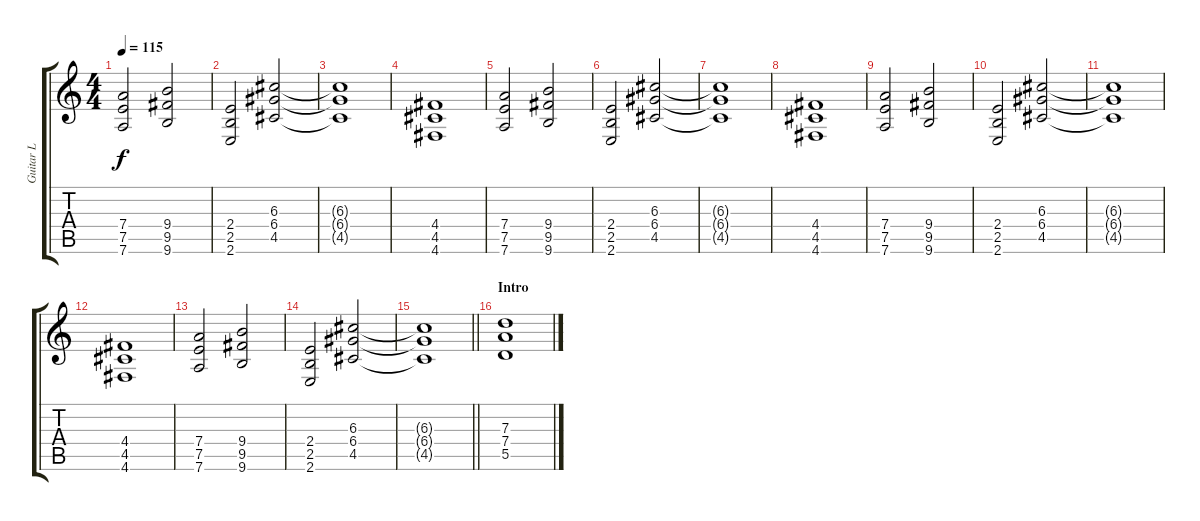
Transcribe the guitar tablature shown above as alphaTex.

\track ("Guitar L" "Guitar L") {instrument electricguitarclean}
\staff {score tabs}
\tuning (E4 B3 G3 D3 A2 D2) {hide}
\ts (4 4)
\tempo 115
\clef g2
\ks c
(7.4 7.5 7.6).2{dy f} (9.4 9.5 9.6).2 |
(2.4 2.5 2.6).2 (6.3 6.4 4.5).2 |
(6.3{t} 6.4{t} 4.5{t}).1 |
(4.4 4.5 4.6).1{volume 11 instrument distortionguitar} |
(7.4 7.5 7.6).2 (9.4 9.5 9.6).2 |
(2.4 2.5 2.6).2 (6.3 6.4 4.5).2 |
(6.3{t} 6.4{t} 4.5{t}).1 |
(4.4 4.5 4.6).1{volume 11 instrument distortionguitar} |
(7.4 7.5 7.6).2 (9.4 9.5 9.6).2 |
(2.4 2.5 2.6).2 (6.3 6.4 4.5).2 |
(6.3{t} 6.4{t} 4.5{t}).1 |
(4.4 4.5 4.6).1{volume 11 instrument distortionguitar} |
(7.4 7.5 7.6).2 (9.4 9.5 9.6).2 |
(2.4 2.5 2.6).2 (6.3 6.4 4.5).2 |
\barLineRight lightlight
(6.3{t} 6.4{t} 4.5{t}).1 |
\section ("" "Intro")
(7.3 7.4 5.5).1
